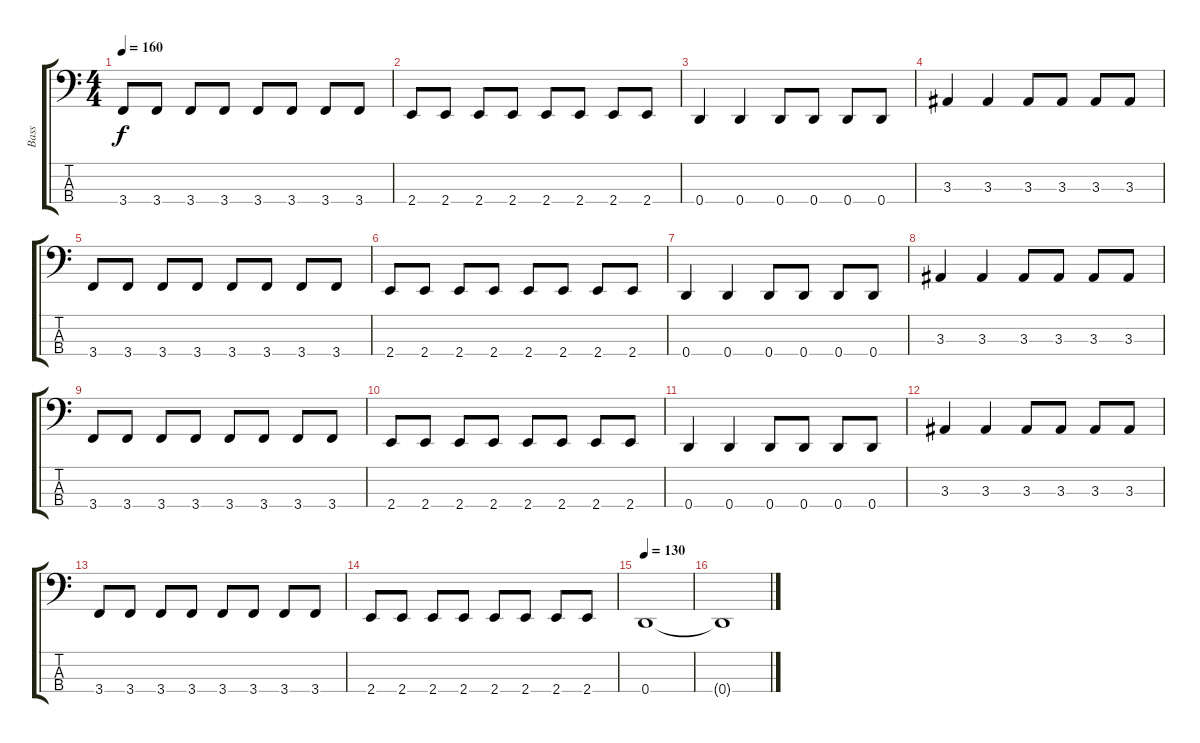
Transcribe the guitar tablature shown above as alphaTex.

\track ("Bass" "Bass") {instrument electricbassfinger}
\staff {score tabs}
\tuning (F2 C2 G1 D1) {hide}
\ts (4 4)
\tempo 160
\clef f4
\ks c
3.4.8{dy f} 3.4.8 3.4.8 3.4.8 3.4.8 3.4.8 3.4.8 3.4.8 |
2.4.8 2.4.8 2.4.8 2.4.8 2.4.8 2.4.8 2.4.8 2.4.8 |
0.4.4 0.4.4 0.4.8 0.4.8 0.4.8 0.4.8 |
3.3.4 3.3.4 3.3.8 3.3.8 3.3.8 3.3.8 |
3.4.8 3.4.8 3.4.8 3.4.8 3.4.8 3.4.8 3.4.8 3.4.8 |
2.4.8 2.4.8 2.4.8 2.4.8 2.4.8 2.4.8 2.4.8 2.4.8 |
0.4.4 0.4.4 0.4.8 0.4.8 0.4.8 0.4.8 |
3.3.4 3.3.4 3.3.8 3.3.8 3.3.8 3.3.8 |
3.4.8 3.4.8 3.4.8 3.4.8 3.4.8 3.4.8 3.4.8 3.4.8 |
2.4.8 2.4.8 2.4.8 2.4.8 2.4.8 2.4.8 2.4.8 2.4.8 |
0.4.4 0.4.4 0.4.8 0.4.8 0.4.8 0.4.8 |
3.3.4 3.3.4 3.3.8 3.3.8 3.3.8 3.3.8 |
3.4.8 3.4.8 3.4.8 3.4.8 3.4.8 3.4.8 3.4.8 3.4.8 |
2.4.8 2.4.8 2.4.8 2.4.8 2.4.8 2.4.8 2.4.8 2.4.8 |
\tempo 130
0.4.1 |
0.4{t}.1
